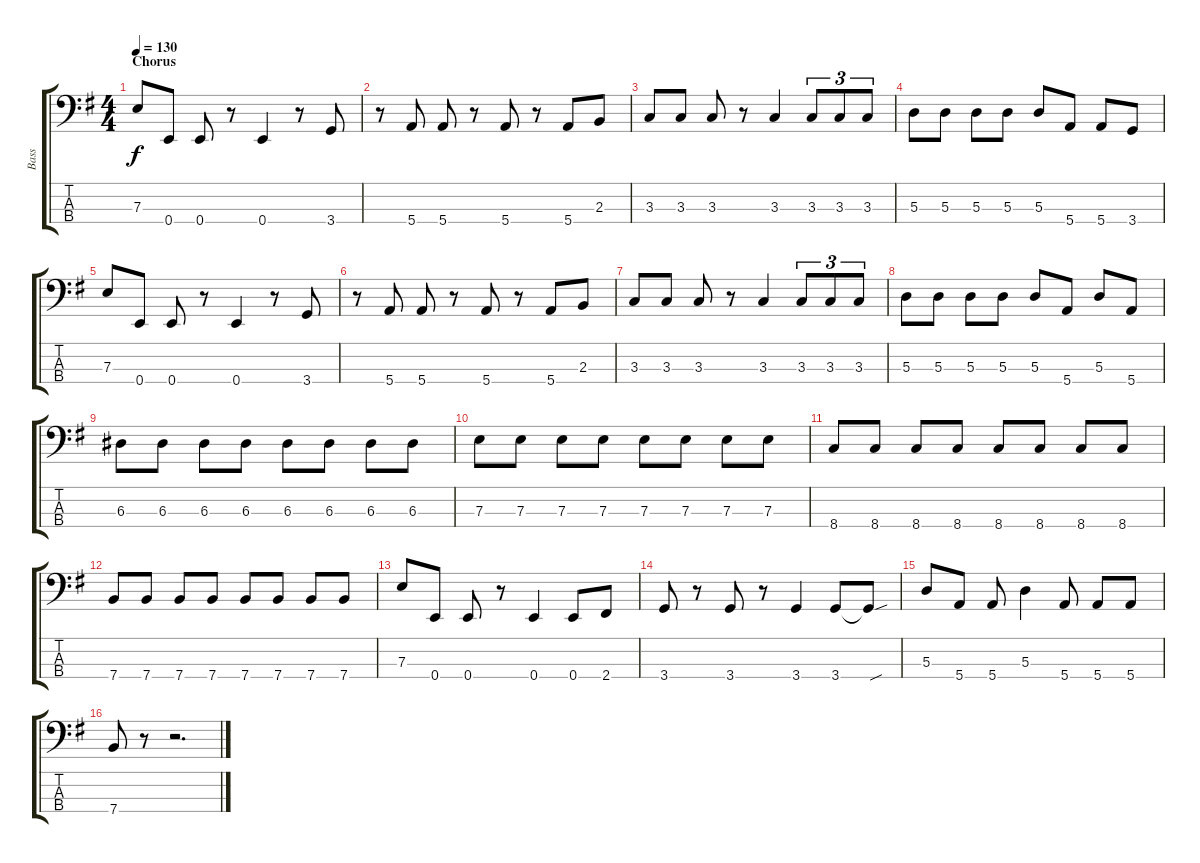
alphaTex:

\track ("Bass" "Bass") {instrument electricbassfinger}
\staff {score tabs}
\tuning (G2 D2 A1 E1) {hide}
\ts (4 4)
\section ("" "Chorus")
\tempo 130
\clef f4
\ks g
7.3.8{dy f} 0.4.8 0.4.8 r.8 0.4.4 r.8 3.4.8 |
r.8 5.4.8 5.4.8 r.8 5.4.8 r.8 5.4.8 2.3.8 |
3.3.8 3.3.8 3.3.8 r.8 3.3.4 3.3.8{tu (3 2)} 3.3.8{tu (3 2)} 3.3.8{tu (3 2)} |
5.3.8 5.3.8 5.3.8 5.3.8 5.3.8 5.4.8 5.4.8 3.4.8 |
7.3.8 0.4.8 0.4.8 r.8 0.4.4 r.8 3.4.8 |
r.8 5.4.8 5.4.8 r.8 5.4.8 r.8 5.4.8 2.3.8 |
3.3.8 3.3.8 3.3.8 r.8 3.3.4 3.3.8{tu (3 2)} 3.3.8{tu (3 2)} 3.3.8{tu (3 2)} |
5.3.8 5.3.8 5.3.8 5.3.8 5.3.8 5.4.8 5.3.8 5.4.8 |
6.3.8 6.3.8 6.3.8 6.3.8 6.3.8 6.3.8 6.3.8 6.3.8 |
7.3.8 7.3.8 7.3.8 7.3.8 7.3.8 7.3.8 7.3.8 7.3.8 |
8.4.8 8.4.8 8.4.8 8.4.8 8.4.8 8.4.8 8.4.8 8.4.8 |
7.4.8 7.4.8 7.4.8 7.4.8 7.4.8 7.4.8 7.4.8 7.4.8 |
7.3.8 0.4.8 0.4.8 r.8 0.4.4 0.4.8 2.4.8 |
3.4.8 r.8 3.4.8 r.8 3.4.4 3.4.8 3.4{sou t}.8 |
5.3.8 5.4.8 5.4.8 5.3.4 5.4.8 5.4.8 5.4.8 |
7.4.8 r.8 r.2{d}
